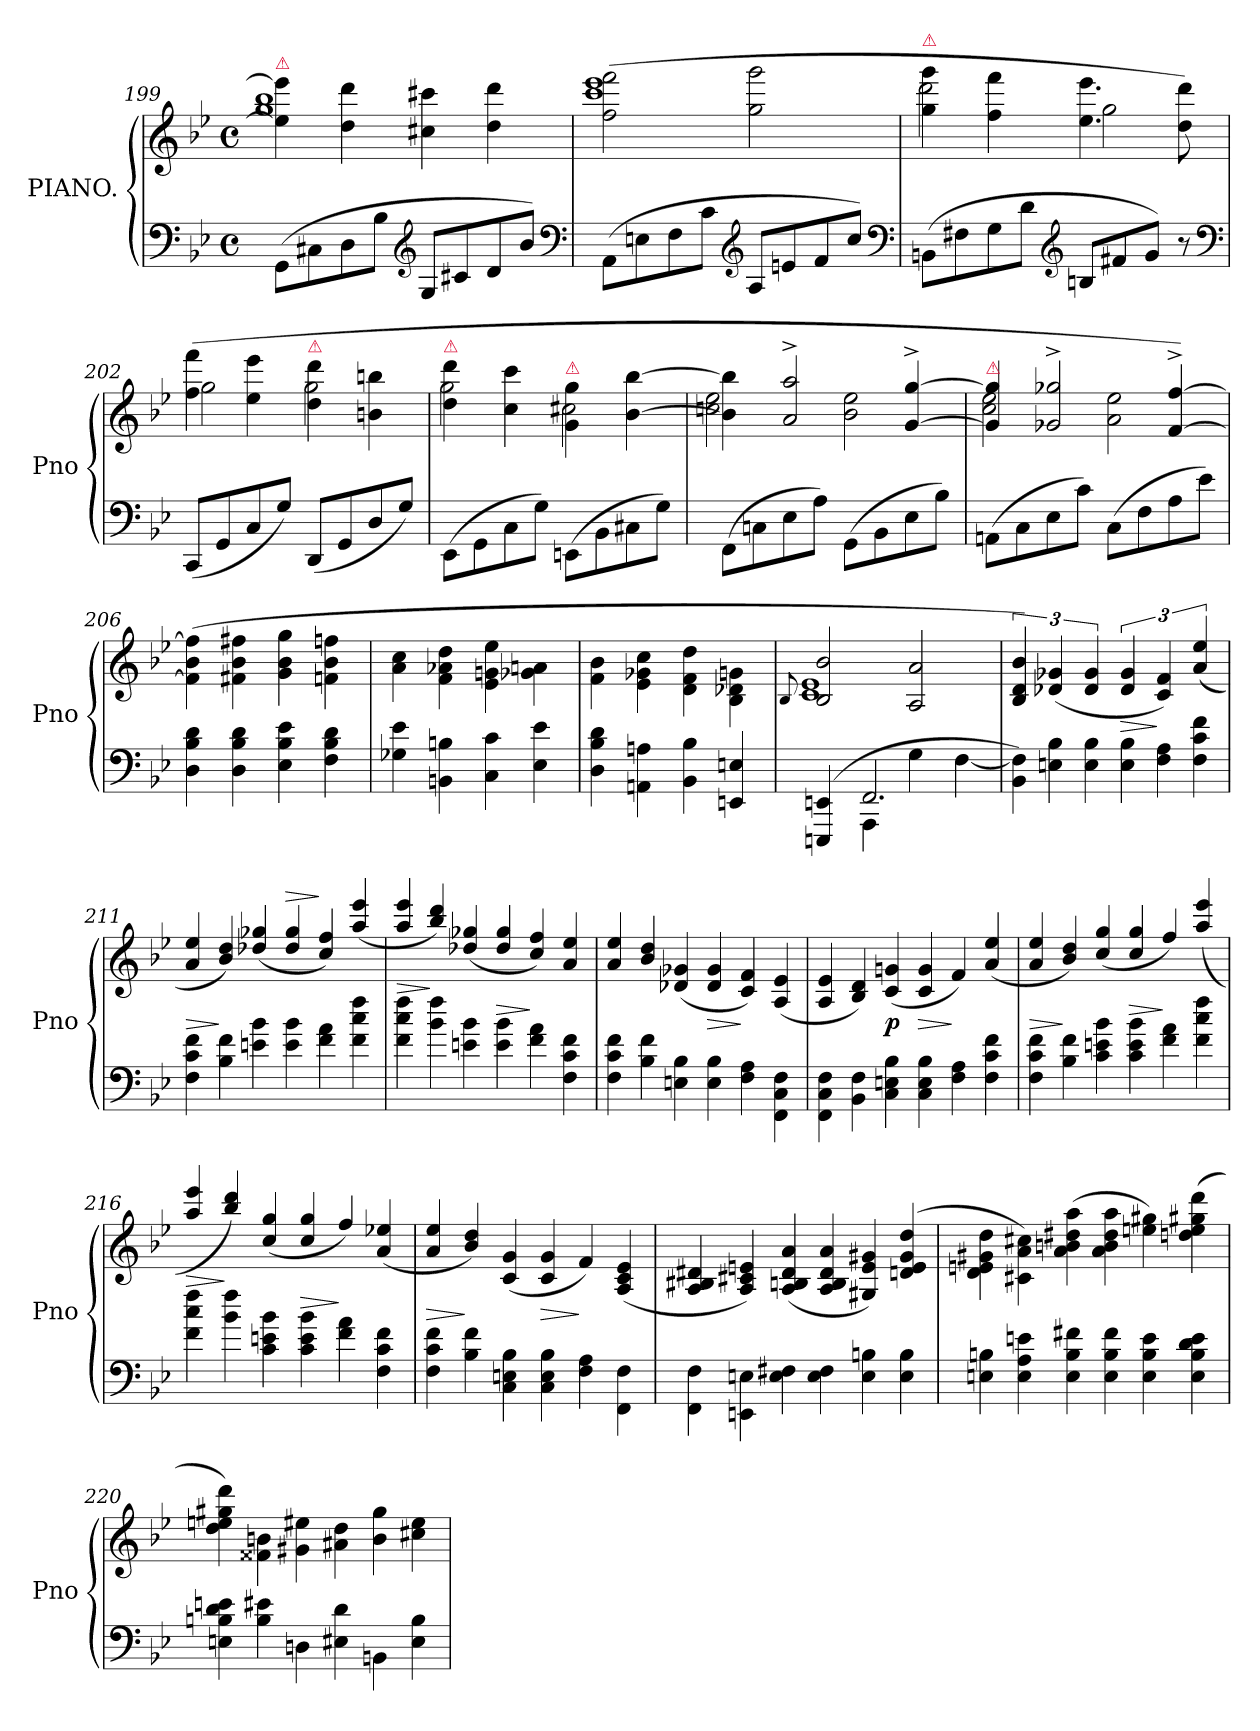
**kern	**kern	**dynam
*part1	*part1	*part1
*staff2	*staff1	*staff1/2
*I"PIANO.	*	*
*I'Pno	*	*
*clefF4	*clefG2	*
*k[b-e-]	*k[b-e-]	*
*M2/2	*M2/2	*
*met(c)	*met(c)	*
=199	=199	=199
*	*^	*
!	!LO:TX:a:color=crimson:t=⚠	!	!
(>8GG\L	4ee-]\ 4eee-]\	1gg 1bb-	.
8C#X	.	.	.
8D	4dd\ 4ddd\	.	.
8B-J	.	.	.
*clefG2	*	*	*
8G/L	4cc#X\ 4ccc#X\	.	.
8c#X	.	.	.
8d	4dd\ 4ddd\	.	.
8b-J)	.	.	.
*clefF4	*	*	*
=200	=200	=200	=200
(>8AA\L	(>2ff\ 2fff\	1ccc 1eee-	.
8En	.	.	.
8F	.	.	.
8cJ	.	.	.
*clefG2	*	*	*
8A/L	2gg\ 2ggg\	.	.
8en	.	.	.
8f	.	.	.
8ccJ)	.	.	.
*clefF4	*	*	*
=201	=201	=201	=201
!	!LO:TX:a:color=crimson:t=⚠	!	!
(>8BBn\L	4gg\ 4ggg\	2ddd\	.
8F#X	.	.	.
8G	4ff\ 4fff\	.	.
8dJ	.	.	.
*clefG2	*	*	*
8Bn/L	4.ee-\ 4.eee-\	2gg\	.
8f#X	.	.	.
8gJ)	.	.	.
8r	8dd\ 8ddd\)	.	.
*clefF4	*	*	*
=202	=202	=202	=202
(<8CC/L	(>4ff\ 4fff\	2gg\	.
8GG	.	.	.
8C	4ee-\ 4eee-\	.	.
8GJ)	.	.	.
!	!LO:TX:a:color=crimson:t=⚠	!	!
(<8DD/L	4dd\ 4ddd\	2gg\	.
8GG	.	.	.
8D	4bn\ 4bbn\	.	.
8GJ)	.	.	.
=203	=203	=203	=203
!	!LO:TX:a:color=crimson:t=⚠	!	!
(>8EE-\L	4dd\ 4ddd\	2gg\	.
8GG	.	.	.
8C	4cc\ 4ccc\	.	.
8GJ)	.	.	.
!	!LO:TX:a:color=crimson:t=⚠	!	!
(>8EEn\L	4g\ 4gg\	2cc#X\	.
8BB-	.	.	.
8C#X	[4b-\ [4bb-\	.	.
8GJ)	.	.	.
=204	=204	=204	=204
(>8FF\L	4b-]\ 4bb-]\	2ccn\ 2ee-\	.
8Cn	.	.	.
8E-	2a^>/ 2aa^>/	.	.
8AJ)	.	.	.
(>8GG\L	.	2b-\ 2ee-\	.
8BB-	.	.	.
8E-	[4g^> [4gg^>	.	.
8B-J)	.	.	.
=205	=205	=205	=205
!	!LO:TX:a:color=crimson:t=⚠	!	!
(>8AAnL	4g]/ 4gg]/	2cc\ 2ee-\	.
8C	.	.	.
8E-	2g-X^>/ 2gg-X^>/	.	.
8cJ)	.	.	.
(>8CL	.	2a\ 2ee-\	.
8F	.	.	.
8A	[4f^>/ [4ff^>/)	.	.
8e-J)	.	.	.
*	*v	*v	*
=206	=206	=206
4D\ 4B-\ 4d\	(>4f]\ 4b-\ 4ff]\	.
4D\ 4B-\ 4d\	4f#X\ 4b-\ 4ff#X\	.
4E-\ 4B-\ 4e-\	4g\ 4b-\ 4gg\	.
4F\ 4B-\ 4d\	4fn\ 4b-\ 4ffn\	.
=207	=207	=207
4G-X\ 4e-\	4a\ 4cc\	.
4BBn\ 4Bn\	4f\ 4a-X\ 4dd\	.
4C\ 4c\	4e-\ 4gn\ 4ee-\	.
4E-\ 4e-\	4g-X\ 4an\	.
=208	=208	=208
4D\ 4B-\ 4d\	4f\ 4b-\	.
4AAn\ 4An\	4e-\ 4g-X\ 4cc\	.
4BB-\ 4B-\	4d\ 4f\ 4dd\	.
4EEn/ 4En/	4B-\ 4d-X\ 4gn\	.
=209	=209	=209
.	8qqB-/	.
*^	*^	*
4ryy	(>4EEEn/ 4EEn/	2B-/ 2b-/	1c 1e-	.
2.FF/	4AAA	.	.	.
.	4G\	2A/ 2a/	.	.
.	[4F\	.	.	.
*v	*v	*	*	*
*	*v	*v	*
=210	=210	=210
*Xtuplet	*	*
6BB-\ 6F]\)	6B-/ 6d/ 6b-/)	.
6En\ 6B-\	(<6d-X/ 6g-X/	.
6E\ 6B-\	6d-/ 6g-/	.
6E\ 6B-\	6d-/ 6g-/	>
6F\ 6A\	6c/ 6f/)	]
6F\ 6c\ 6f\	(<6a/ 6ee-/	.
=211	=211	=211
*	*Xtuplet	*
6F\ 6c\ 6f\	6a/ 6ee-/	>
6B-\ 6f\	6b-/ 6dd/)	]
6en\ 6b-\	(>6dd-X/ 6gg-X/	.
!	!	!LO:HP:a
6e\ 6b-\	6dd-/ 6gg-/	>
6f\ 6a\	6cc/ 6ff/)	]
6f\ 6cc\ 6ff\	(>6aa/ 6eee-/	.
=212	=212	=212
6f\ 6cc\ 6ff\	6aa/ 6eee-/	>
6b-\ 6ff\	6bb-/ 6ddd/)	]
6en\ 6b-\	(>6dd-X/ 6gg-X/	.
6e\ 6b-\	6dd-/ 6gg-/	>
6f\ 6a\	6cc/ 6ff/)	]
6F\ 6c\ 6f\	6a/ 6ee-/	.
=213	=213	=213
6F\ 6c\ 6f\	6a/ 6ee-/	.
6B-\ 6f\	6b-/ 6dd/	.
6En\ 6B-\	(>6d-X/ 6g-X/	.
6E\ 6B-\	6d-/ 6g-/	>
6F\ 6A\	6c/ 6f/)	]
6FF\ 6C\ 6F\	(>6A/ 6e-/	.
=214	=214	=214
6FF\ 6C\ 6F\	6A/ 6e-/	.
6BB-\ 6F\	6B-/ 6d/)	.
6C\ 6En\ 6B-\	(>6c/ 6gn/	p
6C\ 6E\ 6B-\	6c/ 6g/	>
6F\ 6A\	6f/)	]
6F\ 6c\ 6f\	(>6a/ 6ee-/	.
=215	=215	=215
6F\ 6c\ 6f\	6a/ 6ee-/	>
6B-\ 6f\	6b-/ 6dd/)	]
6c\ 6en\ 6b-\	(>6cc/ 6gg/	.
6c\ 6e\ 6b-\	6cc/ 6gg/	>
6f\ 6a\	6ff/)	]
6f\ 6cc\ 6ff\	(>6aa/ 6eee-/	.
=216	=216	=216
6f\ 6cc\ 6ff\	6aa/ 6eee-/	>
6b-\ 6ff\	6bb-/ 6ddd/)	]
6c\ 6en\ 6b-\	(>6cc/ 6gg/	.
6c\ 6e\ 6b-\	6cc/ 6gg/	>
6f\ 6a\	6ff/)	]
6F\ 6c\ 6f\	(>6a/ 6ee-X/	.
=217	=217	=217
6F\ 6c\ 6f\	6a/ 6ee-/	>
6B-\ 6f\	6b-/ 6dd/)	]
6C\ 6En\ 6B-\	(>6c/ 6g/	.
6C\ 6E\ 6B-\	6c/ 6g/	>
6F\ 6A\	6f/)	]
6FF\ 6F\	(>6A/ 6c/ 6e-/	.
=218	=218	=218
6FF\ 6F\	6A/ 6B#X/ 6d#X/	.
6EEn\ 6En\	6A/ 6c#X/ 6en/)	.
6E\ 6F#X\	(>6A/ 6Bn/ 6d#/ 6a/	.
6E\ 6F#\	6A/ 6B/ 6d#/ 6a/	.
6E\ 6Bn\	6G#X/ 6e/ 6g#X/)	.
6E\ 6B\	(>6dn/ 6e/ 6g#/ 6dd/	.
=219	=219	=219
6En\ 6Bn\	6d\ 6en\ 6g#X\ 6dd\	.
6E\ 6A\ 6en\	6c#X\ 6a\ 6cc#X\)	.
6E\ 6B\ 6f#X\	(>6a\ 6bn\ 6dd#X\ 6aa\	.
6E\ 6B\ 6f#\	6a\ 6b\ 6dd#\ 6aa\	.
6E\ 6B\ 6e\	6een 6gg#X)	.
6E\ 6B\ 6d\ 6e\	(>6ddn\ 6ee\ 6gg#X\ 6ddd\	.
=220	=220	=220
6En\ 6Bn\ 6d\ 6en\	6dd\ 6een\ 6gg#X\ 6ddd\)	.
6B\ 6e#X\	6f##X\ 6bn\	.
6Dn\	6g#X\ 6ee#X\	.
6E#X\ 6d\	6a#X\ 6dd\	.
6BBn\	6b\ 6gg#\	.
6E#\ 6B\	6cc#X\ 6ee#\	.
=	=	=
*-	*-	*-
